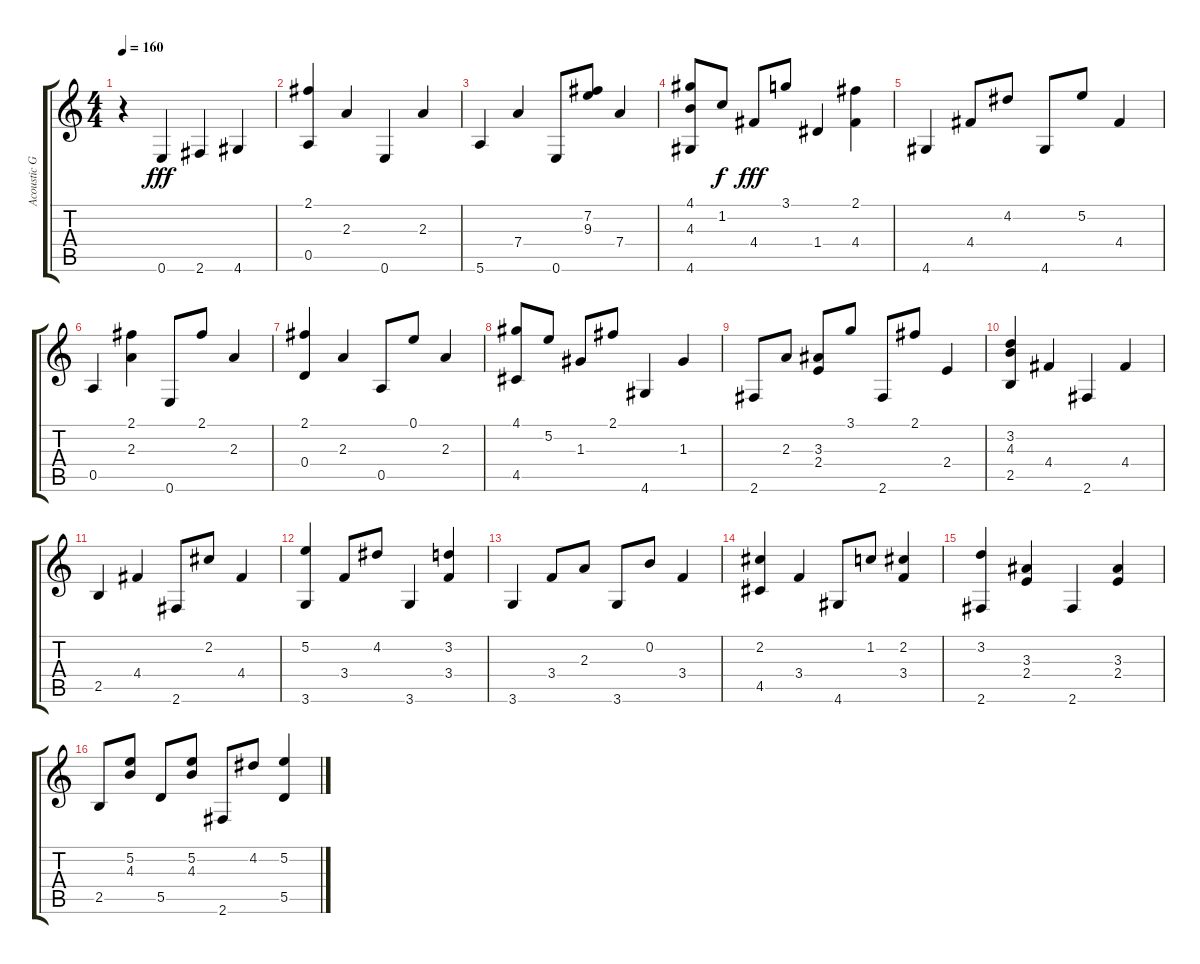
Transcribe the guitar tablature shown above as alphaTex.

\track ("Acoustic Guitar" "Acoustic G") {instrument acousticguitarsteel}
\staff {score tabs}
\tuning (E4 B3 G3 D3 A2 E2) {hide}
\ts (4 4)
\tempo 160
\clef g2
\ks c
r.4{dy fff instrument acousticguitarsteel} 0.6.4 2.6.4 4.6.4 |
(2.1 0.5).4 2.3.4 0.6.4 2.3.4 |
5.6.4 7.4.4 0.6.8 (7.2 9.3).8 7.4.4 |
(4.1 4.3 4.6).8 1.2.8{dy f} 4.4.8{dy fff beam Up} 3.1.8{beam Up} 1.4.4 (2.1 4.4).4 |
4.6.4 4.4.8{beam Up} 4.2.8{beam Up} 4.6.8 5.2.8 4.4.4 |
0.5.4 (2.1 2.3).4 0.6.8 2.1.8 2.3.4 |
(2.1 0.4).4 2.3.4 0.5.8 0.1.8 2.3.4 |
(4.1 4.5).8{beam Up} 5.2.8{beam Up} 1.3.8{beam Up} 2.1.8{beam Up} 4.6.4 1.3.4 |
2.6.8 2.3.8 (3.3 2.4).8{beam Up} 3.1.8{beam Up} 2.6.8 2.1.8 2.4.4 |
(3.2 4.3 2.5).4 4.4.4 2.6.4 4.4.4 |
2.5.4 4.4.4 2.6.8 2.2.8 4.4.4 |
(5.2 3.6).4 3.4.8{beam Up} 4.2.8{beam Up} 3.6.4 (3.2 3.4).4 |
3.6.4 3.4.8 2.3.8 3.6.8 0.2.8 3.4.4 |
(2.2 4.5).4 3.4.4 4.6.8 1.2.8 (2.2 3.4).4 |
(3.2 2.6).4 (3.3 2.4).4 2.6.4 (3.3 2.4).4 |
2.5.8 (5.2 4.3).8 5.5.8 (5.2 4.3).8 2.6.8 4.2.8 (5.2 5.5).4
